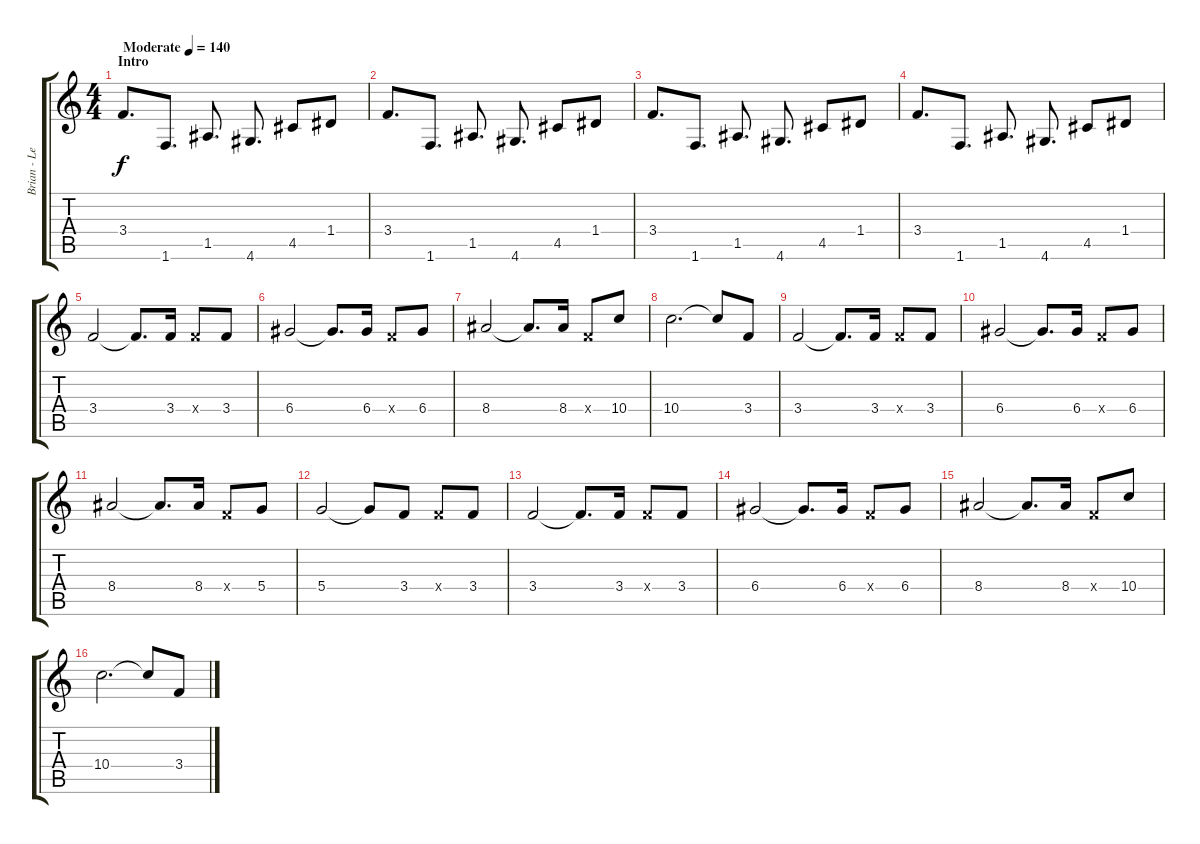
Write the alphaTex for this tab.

\track ("Brian - Lead Guitar" "Brian - Le") {instrument acousticguitarsteel}
\staff {score tabs}
\tuning (E4 B3 G3 D3 A2 E2) {hide}
\ts (4 4)
\section ("" "Intro")
\tempo (140 "Moderate")
\clef g2
\ks c
3.4.8{d dy f instrument acousticguitarsteel} 1.6.8{d} 1.5.8{d} 4.6.8{d} 4.5.8 1.4.8 |
3.4.8{d} 1.6.8{d} 1.5.8{d} 4.6.8{d} 4.5.8 1.4.8 |
3.4.8{d} 1.6.8{d} 1.5.8{d} 4.6.8{d} 4.5.8 1.4.8 |
3.4.8{d} 1.6.8{d} 1.5.8{d} 4.6.8{d} 4.5.8 1.4.8 |
3.4.2 3.4{t}.8{d} 3.4.16 3.4{x}.8 3.4.8 |
6.4.2 6.4{t}.8{d} 6.4.16 3.4{x}.8 6.4.8 |
8.4.2 8.4{t}.8{d} 8.4.16 3.4{x}.8 10.4.8 |
10.4.2{d} 10.4{t}.8 3.4.8 |
3.4.2 3.4{t}.8{d} 3.4.16 3.4{x}.8 3.4.8 |
6.4.2 6.4{t}.8{d} 6.4.16 3.4{x}.8 6.4.8 |
8.4.2 8.4{t}.8{d} 8.4.16 3.4{x}.8 5.4.8 |
5.4.2 5.4{t}.8 3.4.8 3.4{x}.8 3.4.8 |
3.4.2 3.4{t}.8{d} 3.4.16 3.4{x}.8 3.4.8 |
6.4.2 6.4{t}.8{d} 6.4.16 3.4{x}.8 6.4.8 |
8.4.2 8.4{t}.8{d} 8.4.16 3.4{x}.8 10.4.8 |
10.4.2{d} 10.4{t}.8 3.4.8
